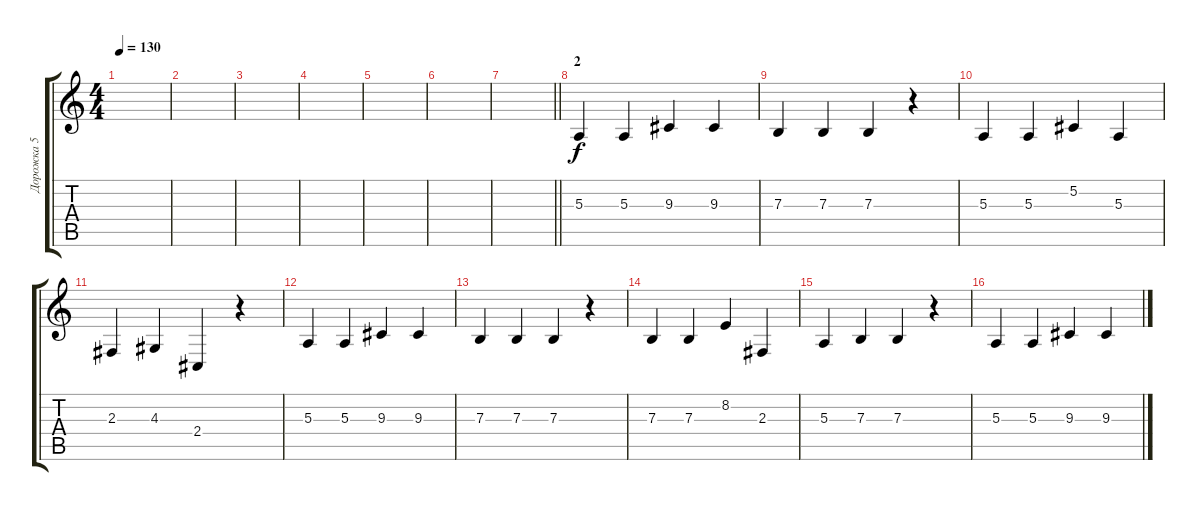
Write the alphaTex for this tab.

\track ("Дорожка 5" "Дорожка 5") {instrument lead6voice}
\staff {score tabs}
\tuning (Db4 Ab3 E3 B2 Gb2 B1) {hide}
\ts (4 4)
\tempo 130
\clef g2
\ks c
|
|
|
|
|
|
\barLineRight lightlight
|
\section ("" "2")
5.3.4 5.3.4 9.3.4 9.3.4 |
7.3.4 7.3.4 7.3.4 r.4 |
5.3.4 5.3.4 5.2.4 5.3.4 |
2.3.4 4.3.4 2.4.4 r.4 |
5.3.4 5.3.4 9.3.4 9.3.4 |
7.3.4 7.3.4 7.3.4 r.4 |
7.3.4 7.3.4 8.2.4 2.3.4 |
5.3.4 7.3.4 7.3.4 r.4 |
5.3.4 5.3.4 9.3.4 9.3.4
